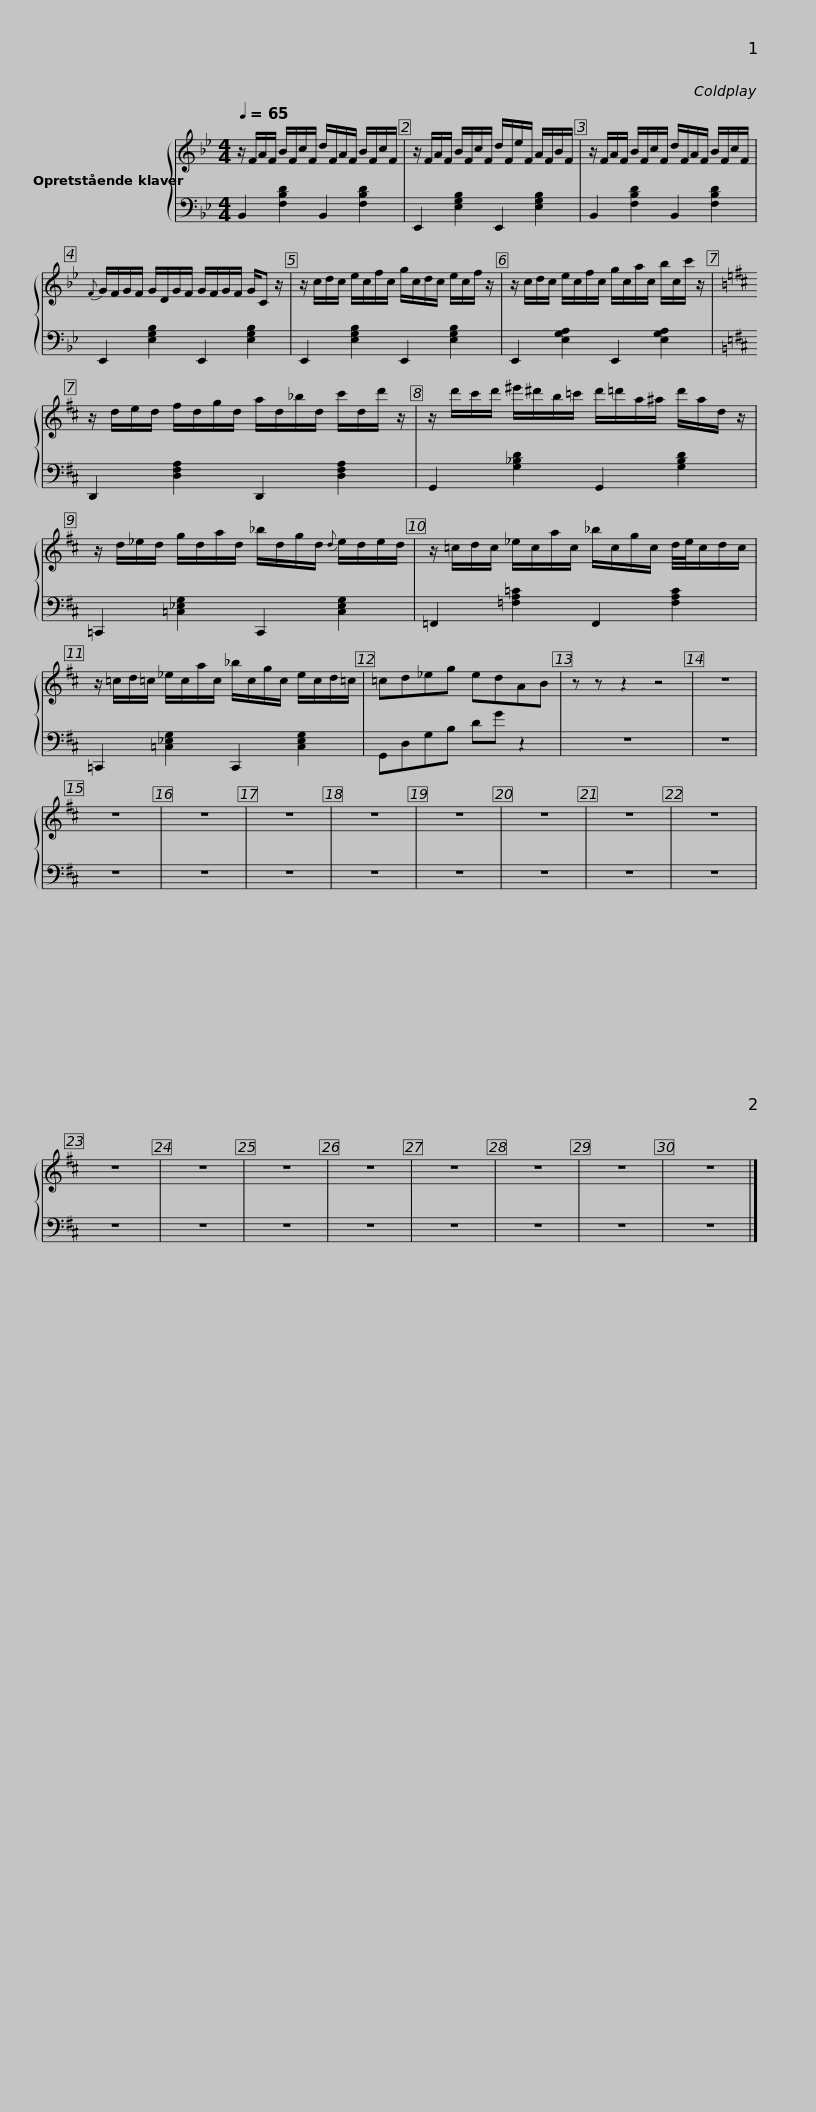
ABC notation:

X:1
%%score { 1 | 2 }
L:1/8
Q:1/4=65
M:4/4
I:linebreak $
K:Bb
V:1 treble
V:2 bass
V:1
 z/ F/A/F/ B/F/c/F/ d/F/A/F/ B/F/c/F/ | z/ F/A/F/ B/F/c/F/ d/F/e/F/ A/F/B/F/ |$ z/ F/A/F/ B/F/c/F/ d/F/A/F/ B/F/c/F/ |{F} G/F/G/F/ G/D/G/F/ G/F/G/F/ G/C z/ | z/ c/d/c/ e/c/f/c/ g/c/d/c/ e/c/f/ z/ |$ %5
 z/ c/d/c/ e/c/f/c/ g/c/a/c/ b/c/c'/ z/ |[K:D] z/ d/e/d/ f/d/g/d/ a/d/_b/d/ c'/d/d'/ z/ |$ z/ d'/c'/d'/ ^e'/^d'/b/=c'/ d'/=d'/a/^a/ d'/a/d/ z/ | z/ d/_e/d/ g/d/a/d/ _b/d/g/d/{d} e/d/e/d/ |$ z/ =c/d/c/ _e/c/a/c/ _b/c/g/c/ d/4e/4c/d/c/ | %10
 z/ =c/d/=c/ _e/c/a/c/ _b/c/g/c/ e/c/d/=c/ |$ =cd_eg edAB | z z z2 z4 | z8 | z8 | %15
 z8 | z8 | z8 | z8 | z8 | %20
 z8 | z8 | z8 | z8 | z8 |$ %25
 z8 | z8 | z8 | z8 | z8 |] %30
V:2
 B,,2 [F,B,D]2 B,,2 [F,B,D]2 | E,,2 [E,G,B,]2 E,,2 [E,G,B,]2 |$ B,,2 [F,B,D]2 B,,2 [F,B,D]2 | E,,2 [E,G,B,]2 E,,2 [E,G,B,]2 | E,,2 [E,G,B,]2 E,,2 [E,G,B,]2 |$ %5
 E,,2 [E,G,A,]2 E,,2 [E,G,A,]2 |[K:D] D,,2 [D,F,A,]2 D,,2 [D,F,A,]2 |$ G,,2 [G,_B,D]2 G,,2 [G,B,D]2 | =C,,2 [=C,_E,G,]2 C,,2 [C,E,G,]2 |$ =F,,2 [=F,A,=C]2 F,,2 [F,A,C]2 | %10
 =C,,2 [=C,_E,G,]2 C,,2 [C,E,G,]2 |$ G,,D,G,B, DG z2 | z8 | z8 | z8 | %15
 z8 | z8 | z8 | z8 | z8 | %20
 z8 | z8 | z8 | z8 | z8 |$ %25
 z8 | z8 | z8 | z8 | z8 |] %30
